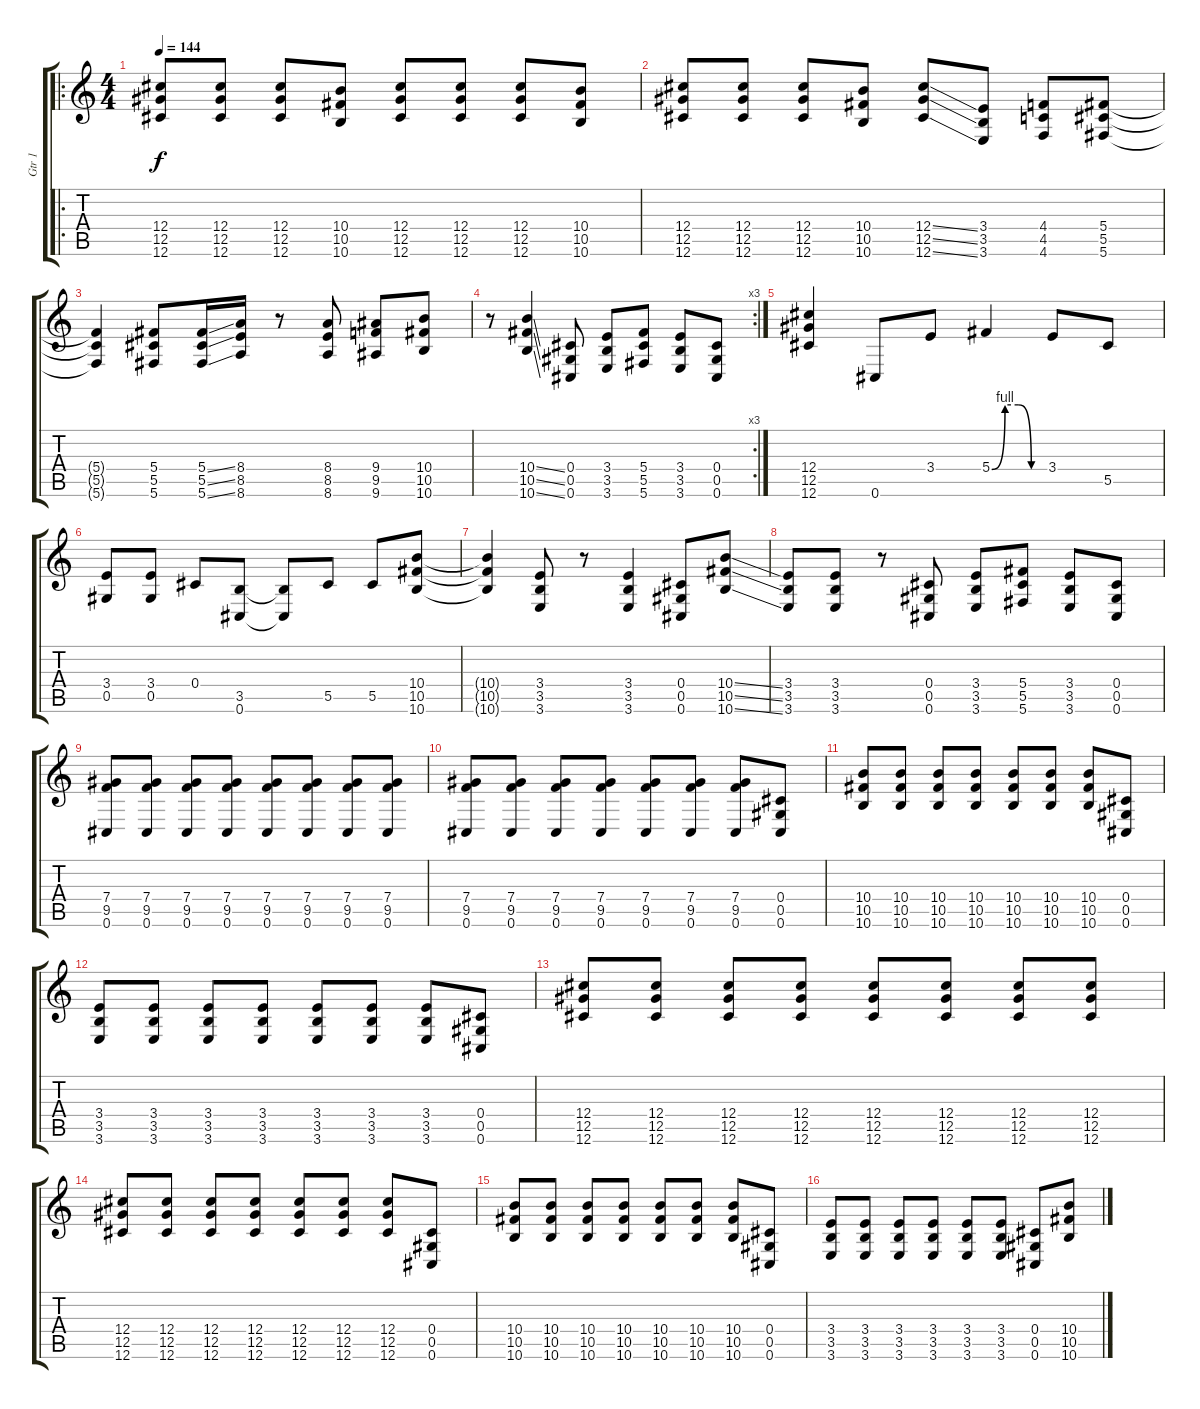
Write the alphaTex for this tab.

\track ("Gtr 1" "Gtr 1") {instrument distortionguitar}
\staff {score tabs}
\tuning (Eb4 Bb3 Gb3 Db3 Ab2 Db2) {hide}
\ro
\ts (4 4)
\tempo 144
\clef g2
\ks c
(12.4 12.5 12.6).8{dy f} (12.4 12.5 12.6).8 (12.4 12.5 12.6).8 (10.4 10.5 10.6).8 (12.4 12.5 12.6).8 (12.4 12.5 12.6).8 (12.4 12.5 12.6).8 (10.4 10.5 10.6).8 |
(12.4 12.5 12.6).8 (12.4 12.5 12.6).8 (12.4 12.5 12.6).8 (10.4 10.5 10.6).8 (12.4{ss} 12.5{ss} 12.6{ss}).8 (3.4 3.5 3.6).8 (4.4 4.5 4.6).8 (5.4 5.5 5.6).8 |
(5.4{t} 5.5{t} 5.6{t}).4 (5.4 5.5 5.6).8 (5.4{ss} 5.5{ss} 5.6{ss}).16 (8.4 8.5 8.6).16 r.8 (8.4 8.5 8.6).8 (9.4 9.5 9.6).8 (10.4 10.5 10.6).8 |
\rc 3
r.8 (10.4{ss} 10.5{ss} 10.6{ss}).4 (0.4 0.5 0.6).8 (3.4 3.5 3.6).8 (5.4 5.5 5.6).8 (3.4 3.5 3.6).8 (0.4 0.5 0.6).8 |
(12.4 12.5 12.6).4 0.6.8 3.4.8 5.4{be (custom 0 0 15 4 30 4 45 0 60 0)}.4 3.4.8 5.5.8 |
(3.4 0.5).8 (3.4 0.5).8 0.4.8 (3.5 0.6).8 (3.5{t} 0.6{t}).8 5.5.8 5.5.8 (10.4 10.5 10.6).8 |
(10.4{t} 10.5{t} 10.6{t}).4 (3.4 3.5 3.6).8 r.8 (3.4 3.5 3.6).4 (0.4 0.5 0.6).8 (10.4{ss} 10.5{ss} 10.6{ss}).8 |
(3.4 3.5 3.6).8 (3.4 3.5 3.6).8 r.8 (0.4 0.5 0.6).8 (3.4 3.5 3.6).8 (5.4 5.5 5.6).8 (3.4 3.5 3.6).8 (0.4 0.5 0.6).8 |
(7.4 9.5 0.6).8 (7.4 9.5 0.6).8 (7.4 9.5 0.6).8 (7.4 9.5 0.6).8 (7.4 9.5 0.6).8 (7.4 9.5 0.6).8 (7.4 9.5 0.6).8 (7.4 9.5 0.6).8 |
(7.4 9.5 0.6).8 (7.4 9.5 0.6).8 (7.4 9.5 0.6).8 (7.4 9.5 0.6).8 (7.4 9.5 0.6).8 (7.4 9.5 0.6).8 (7.4 9.5 0.6).8 (0.4 0.5 0.6).8 |
(10.4 10.5 10.6).8 (10.4 10.5 10.6).8 (10.4 10.5 10.6).8 (10.4 10.5 10.6).8 (10.4 10.5 10.6).8 (10.4 10.5 10.6).8 (10.4 10.5 10.6).8 (0.4 0.5 0.6).8 |
(3.4 3.5 3.6).8 (3.4 3.5 3.6).8 (3.4 3.5 3.6).8 (3.4 3.5 3.6).8 (3.4 3.5 3.6).8 (3.4 3.5 3.6).8 (3.4 3.5 3.6).8 (0.4 0.5 0.6).8 |
(12.4 12.5 12.6).8 (12.4 12.5 12.6).8 (12.4 12.5 12.6).8 (12.4 12.5 12.6).8 (12.4 12.5 12.6).8 (12.4 12.5 12.6).8 (12.4 12.5 12.6).8 (12.4 12.5 12.6).8 |
(12.4 12.5 12.6).8 (12.4 12.5 12.6).8 (12.4 12.5 12.6).8 (12.4 12.5 12.6).8 (12.4 12.5 12.6).8 (12.4 12.5 12.6).8 (12.4 12.5 12.6).8 (0.4 0.5 0.6).8 |
(10.4 10.5 10.6).8 (10.4 10.5 10.6).8 (10.4 10.5 10.6).8 (10.4 10.5 10.6).8 (10.4 10.5 10.6).8 (10.4 10.5 10.6).8 (10.4 10.5 10.6).8 (0.4 0.5 0.6).8 |
(3.4 3.5 3.6).8 (3.4 3.5 3.6).8 (3.4 3.5 3.6).8 (3.4 3.5 3.6).8 (3.4 3.5 3.6).8 (3.4 3.5 3.6).8 (0.4 0.5 0.6).8 (10.4 10.5 10.6).8
